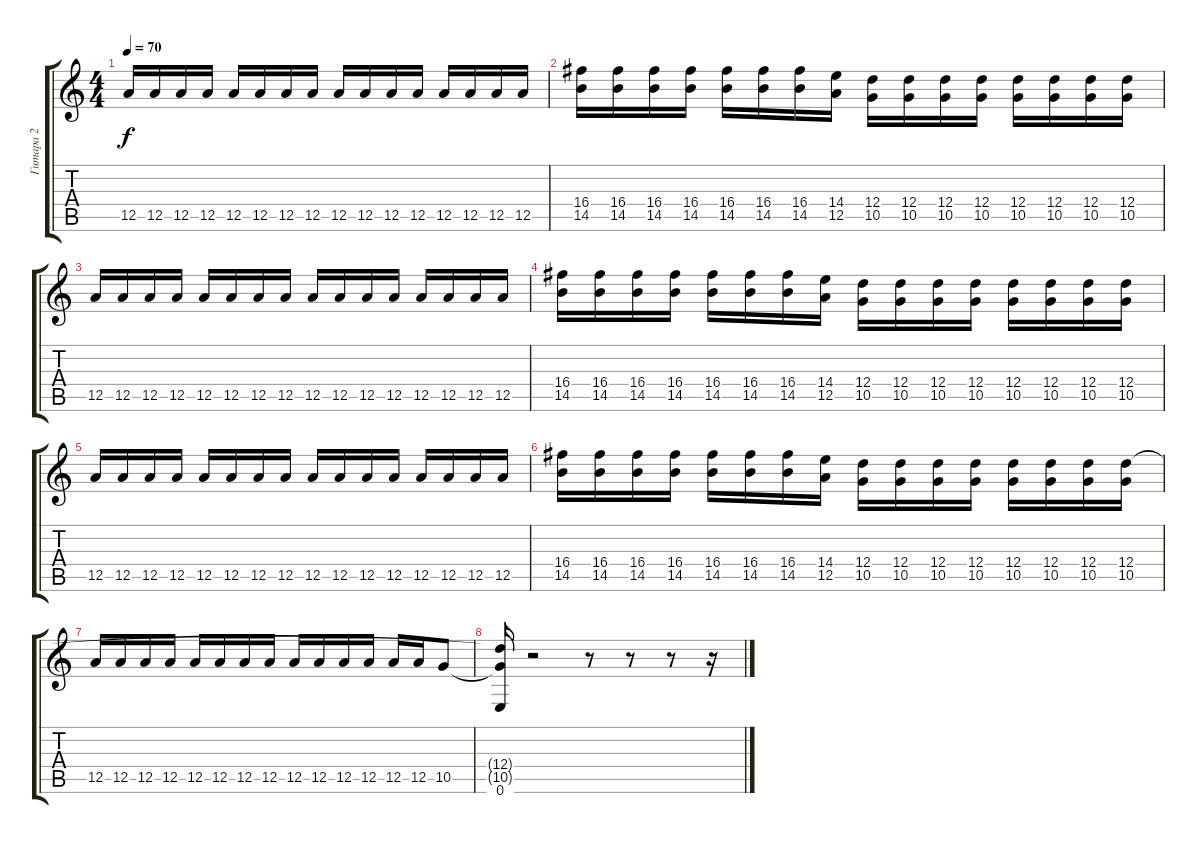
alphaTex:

\track ("Гитара 2" "Гитара 2") {instrument overdrivenguitar}
\staff {score tabs}
\tuning (E4 B3 G3 D3 A2 E2) {hide}
\ts (4 4)
\tempo 70
\clef g2
\ks c
12.5.16{dy f} 12.5.16 12.5.16 12.5.16 12.5.16 12.5.16 12.5.16 12.5.16 12.5.16 12.5.16 12.5.16 12.5.16 12.5.16 12.5.16 12.5.16 12.5.16 |
(16.4 14.5).16 (16.4 14.5).16 (16.4 14.5).16 (16.4 14.5).16 (16.4 14.5).16 (16.4 14.5).16 (16.4 14.5).16 (14.4 12.5).16 (12.4 10.5).16 (12.4 10.5).16 (12.4 10.5).16 (12.4 10.5).16 (12.4 10.5).16 (12.4 10.5).16 (12.4 10.5).16 (12.4 10.5).16 |
12.5.16 12.5.16 12.5.16 12.5.16 12.5.16 12.5.16 12.5.16 12.5.16 12.5.16 12.5.16 12.5.16 12.5.16 12.5.16 12.5.16 12.5.16 12.5.16 |
(16.4 14.5).16 (16.4 14.5).16 (16.4 14.5).16 (16.4 14.5).16 (16.4 14.5).16 (16.4 14.5).16 (16.4 14.5).16 (14.4 12.5).16 (12.4 10.5).16 (12.4 10.5).16 (12.4 10.5).16 (12.4 10.5).16 (12.4 10.5).16 (12.4 10.5).16 (12.4 10.5).16 (12.4 10.5).16 |
12.5.16 12.5.16 12.5.16 12.5.16 12.5.16 12.5.16 12.5.16 12.5.16 12.5.16 12.5.16 12.5.16 12.5.16 12.5.16 12.5.16 12.5.16 12.5.16 |
(16.4 14.5).16 (16.4 14.5).16 (16.4 14.5).16 (16.4 14.5).16 (16.4 14.5).16 (16.4 14.5).16 (16.4 14.5).16 (14.4 12.5).16 (12.4 10.5).16 (12.4 10.5).16 (12.4 10.5).16 (12.4 10.5).16 (12.4 10.5).16 (12.4 10.5).16 (12.4 10.5).16 (12.4 10.5).16 |
12.5.16 12.5.16 12.5.16 12.5.16 12.5.16 12.5.16 12.5.16 12.5.16 12.5.16 12.5.16 12.5.16 12.5.16 12.5.16 12.5.16 10.5.8 |
(12.4{t} 10.5{t} 0.6).16 r.2 r.8 r.8 r.8 r.16
